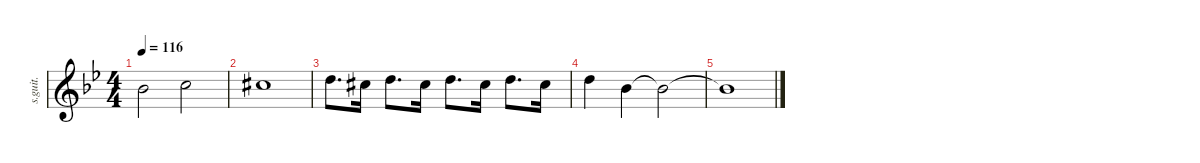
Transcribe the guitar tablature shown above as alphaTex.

\defaultSystemsLayout 4
\hideDynamics
\bracketExtendMode nobrackets
\otherSystemsTrackNameOrientation horizontal
\track ("Steel Guitar" "s.guit.") {instrument acousticguitarsteel}
\staff {score}
\tuning (E4 B3 G3 D3 A2 E2)
\ts (4 4)
\tempo 116
\clef g2
\ks bb
8.4{acc b}.2{dy mf beam Down} 10.4{acc forcenatural}.2{beam Down} |
11.4{acc #}.1{beam Down} |
12.4{acc forcenatural}.8{d beam Down} 11.4{acc #}.16{beam Down} 12.4{acc forcenatural}.8{d beam Down} 11.4{acc #}.16{beam Down} 12.4{acc forcenatural}.8{d beam Down} 11.4{acc #}.16{beam Down} 12.4{acc forcenatural}.8{d beam Down} 11.4{acc #}.16{beam Down} |
12.4{acc forcenatural}.4{beam Down} 8.4{acc b}.4{beam Down} 8.4{t acc b}.2{beam Down} |
8.4{t acc b}.1{beam Down}
